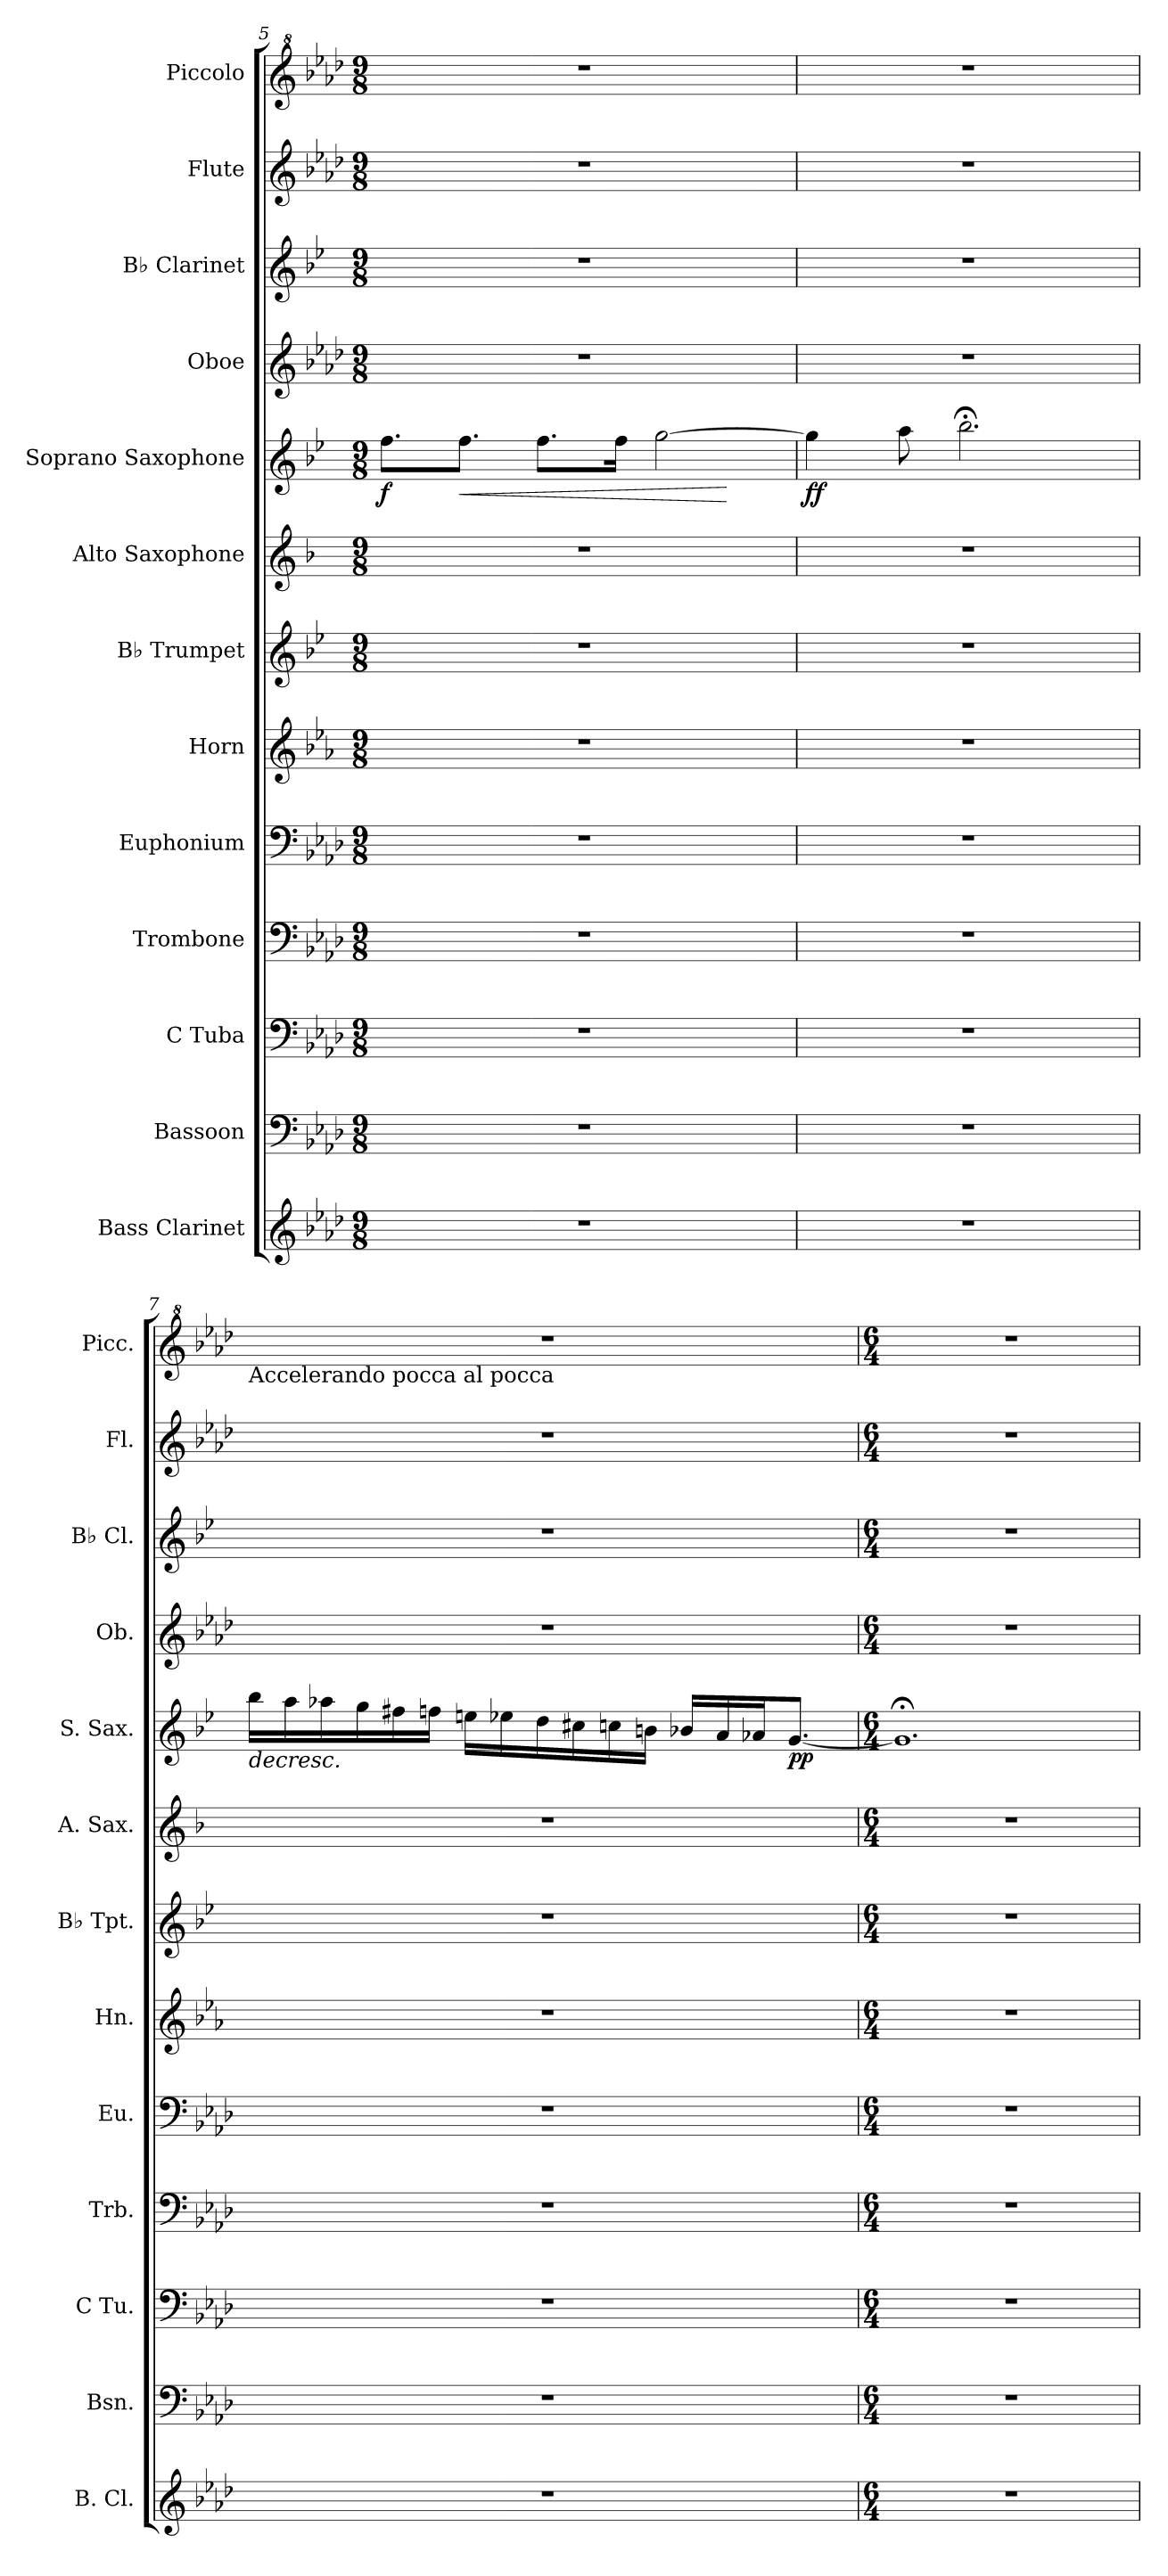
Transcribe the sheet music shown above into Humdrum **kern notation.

**kern	**kern	**kern	**kern	**kern	**kern	**kern	**kern	**kern	**dynam	**kern	**kern	**kern	**kern
*part13	*part12	*part11	*part10	*part9	*part8	*part7	*part6	*part5	*part5	*part4	*part3	*part2	*part1
*staff13	*staff12	*staff11	*staff10	*staff9	*staff8	*staff7	*staff6	*staff5	*staff5	*staff4	*staff3	*staff2	*staff1
*I"Bass Clarinet	*I"Bassoon	*I"C Tuba	*I"Trombone	*I"Euphonium	*I"Horn	*I"B♭ Trumpet	*I"Alto Saxophone	*I"Soprano Saxophone	*	*I"Oboe	*I"B♭ Clarinet	*I"Flute	*I"Piccolo
*I'B. Cl.	*I'Bsn.	*I'C Tu.	*I'Trb.	*I'Eu.	*I'Hn.	*I'B♭ Tpt.	*I'A. Sax.	*I'S. Sax.	*	*I'Ob.	*I'B♭ Cl.	*I'Fl.	*I'Picc.
!!LO:PB:g=z
*clefG2	*clefF4	*clefF4	*clefF4	*clefF4	*clefG2	*clefG2	*clefG2	*clefG2	*	*clefG2	*clefG2	*clefG2	*clefG^2
*ITrd8c14	*	*	*	*	*ITrd4c7	*ITrd1c2	*ITrd5c9	*ITrd1c2	*	*	*ITrd1c2	*	*ITrd-7c-12
*k[b-e-a-d-]	*k[b-e-a-d-]	*k[b-e-a-d-]	*k[b-e-a-d-]	*k[b-e-a-d-]	*k[b-e-a-d-]	*k[b-e-a-d-]	*k[b-e-a-d-]	*k[b-e-a-d-]	*	*k[b-e-a-d-]	*k[b-e-a-d-]	*k[b-e-a-d-]	*k[b-e-a-d-]
*A-:	*A-:	*A-:	*A-:	*A-:	*A-:	*A-:	*A-:	*A-:	*	*A-:	*A-:	*A-:	*A-:
*M9/8	*M9/8	*M9/8	*M9/8	*M9/8	*M9/8	*M9/8	*M9/8	*M9/8	*	*M9/8	*M9/8	*M9/8	*M9/8
=5	=5	=5	=5	=5	=5	=5	=5	=5	=5	=5	=5	=5	=5
!	!	!	!	!	!	!	!	!	!LO:DY:b	!	!	!	!
8%9r	8%9r	8%9r	8%9r	8%9r	8%9r	8%9r	8%9r	8.ee-\L	f	8%9r	8%9r	8%9r	8%9r
!	!	!	!	!	!	!	!	!	!LO:HP:b	!	!	!	!
.	.	.	.	.	.	.	.	8.ee-\J	<	.	.	.	.
.	.	.	.	.	.	.	.	8.ee-\L	.	.	.	.	.
.	.	.	.	.	.	.	.	16ee-\Jk	.	.	.	.	.
.	.	.	.	.	.	.	.	[2ff\	.	.	.	.	.
.	.	.	.	.	.	.	.	.	[	.	.	.	.
=6	=6	=6	=6	=6	=6	=6	=6	=6	=6	=6	=6	=6	=6
!	!	!	!	!	!	!	!	!	!LO:DY:b	!	!	!	!
8%9r	8%9r	8%9r	8%9r	8%9r	8%9r	8%9r	8%9r	4ff\]	ff	8%9r	8%9r	8%9r	8%9r
.	.	.	.	.	.	.	.	8gg\	.	.	.	.	.
.	.	.	.	.	.	.	.	2.aa-;<\	.	.	.	.	.
=7	=7	=7	=7	=7	=7	=7	=7	=7	=7	=7	=7	=7	=7
!	!	!	!	!	!	!	!	!	!	!	!	!	!LO:TX:b:t=Accelerando pocca al pocca
!	!	!	!	!	!	!	!	!	!LO:HP:b	!	!	!	!
8%9r	8%9r	8%9r	8%9r	8%9r	8%9r	8%9r	8%9r	16aa-\LL	>	8%9r	8%9r	8%9r	8%9r
.	.	.	.	.	.	.	.	16gg\	.	.	.	.	.
.	.	.	.	.	.	.	.	16gg-X\	.	.	.	.	.
.	.	.	.	.	.	.	.	16ff\	.	.	.	.	.
.	.	.	.	.	.	.	.	16een\	.	.	.	.	.
.	.	.	.	.	.	.	.	16ee-X\JJ	.	.	.	.	.
.	.	.	.	.	.	.	.	16ddn\LL	.	.	.	.	.
.	.	.	.	.	.	.	.	16dd-X\	.	.	.	.	.
.	.	.	.	.	.	.	.	16cc\	.	.	.	.	.
.	.	.	.	.	.	.	.	16bn\	.	.	.	.	.
.	.	.	.	.	.	.	.	16b-X\	.	.	.	.	.
.	.	.	.	.	.	.	.	16an\JJ	.	.	.	.	.
.	.	.	.	.	.	.	.	16a-X/LL	.	.	.	.	.
.	.	.	.	.	.	.	.	16g/	.	.	.	.	.
.	.	.	.	.	.	.	.	16g-X/J	.	.	.	.	.
!	!	!	!	!	!	!	!	!	!LO:DY:b	!	!	!	!
.	.	.	.	.	.	.	.	[8.f/J	pp	.	.	.	.
.	.	.	.	.	.	.	.	.	]	.	.	.	.
=8	=8	=8	=8	=8	=8	=8	=8	=8	=8	=8	=8	=8	=8
*M6/4	*M6/4	*M6/4	*M6/4	*M6/4	*M6/4	*M6/4	*M6/4	*M6/4	*	*M6/4	*M6/4	*M6/4	*M6/4
1.r	1.r	1.r	1.r	1.r	1.r	1.r	1.r	1.f;]	.	1.r	1.r	1.r	1.r
=	=	=	=	=	=	=	=	=	=	=	=	=	=
*-	*-	*-	*-	*-	*-	*-	*-	*-	*-	*-	*-	*-	*-
